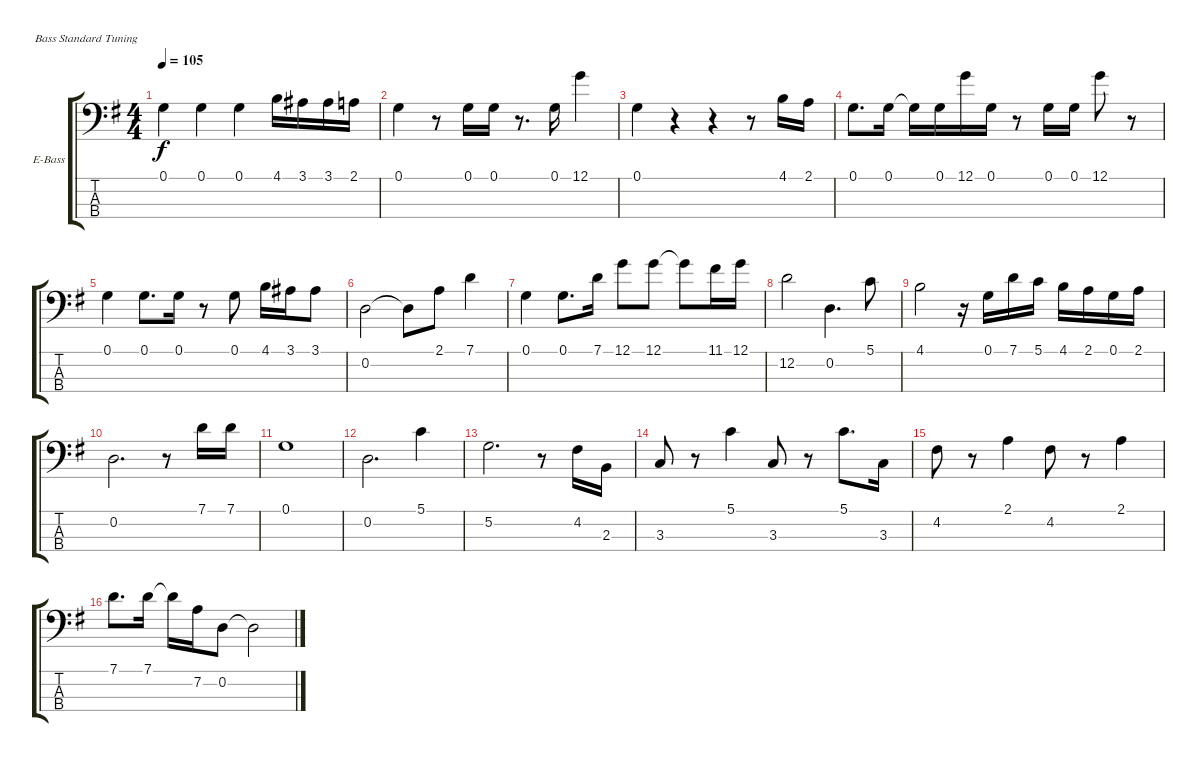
\bracketExtendMode groupsimilarinstruments
\firstSystemTrackNameOrientation horizontal
\otherSystemsTrackNameOrientation horizontal
\track ("Electric Bass" "E-Bass") {instrument electricbassfinger}
\staff {score tabs}
\tuning (G2 D2 A1 E1)
\ts (4 4)
\tempo 105
\clef f4
\scale
0.333333
\ks g
0.1.4{dy f} 0.1.4 0.1.4 4.1.16 3.1.16 3.1.16 2.1.16 |
\scale
0.333333 0.1.4 r.8 0.1.16 0.1.16 r.8{d} 0.1.16 12.1.4 |
\scale
0.333333 0.1.4 r.4 r.4 r.8 4.1.16 2.1.16 |
\scale
0.333333 0.1.8{d} 0.1.16 0.1{t}.16 0.1.16 12.1.16 0.1.16 r.8 0.1.16 0.1.16 12.1.8 r.8 |
\scale
0.333333 0.1.4 0.1.8{d} 0.1.16 r.8 0.1.8 4.1.16 3.1.16 3.1.8 |
\scale
0.333333 0.2.2 0.2{t}.8 2.1.8 7.1.4 |
\scale
0.333333 0.1.4 0.1.8{d} 7.1.16 12.1.8 12.1.8 12.1{t}.8 11.1.16 12.1.16 |
\scale
0.333333 12.2.2 0.2.4{d} 5.1.8 |
\scale
0.333333 4.1.2 r.16 0.1.16 7.1.16 5.1.16 4.1.16 2.1.16 0.1.16 2.1.16 |
\scale
0.333333 0.2.2{d} r.8 7.1.16 7.1.16 |
\scale
0.333333 0.1.1 |
\scale
0.333333 0.2.2{d} 5.1.4 |
\scale
0.333333 5.2.2{d} r.8 4.2.16 2.3.16 |
\scale
0.333333 3.3.8 r.8 5.1.4 3.3.8 r.8 5.1.8{d} 3.3.16 |
\scale
0.333333 4.2.8 r.8 2.1.4 4.2.8 r.8 2.1.4 |
\scale
0.333333 7.1.8{d} 7.1.16 7.1{t}.16 7.2.16 0.2.8 0.2{t}.2
